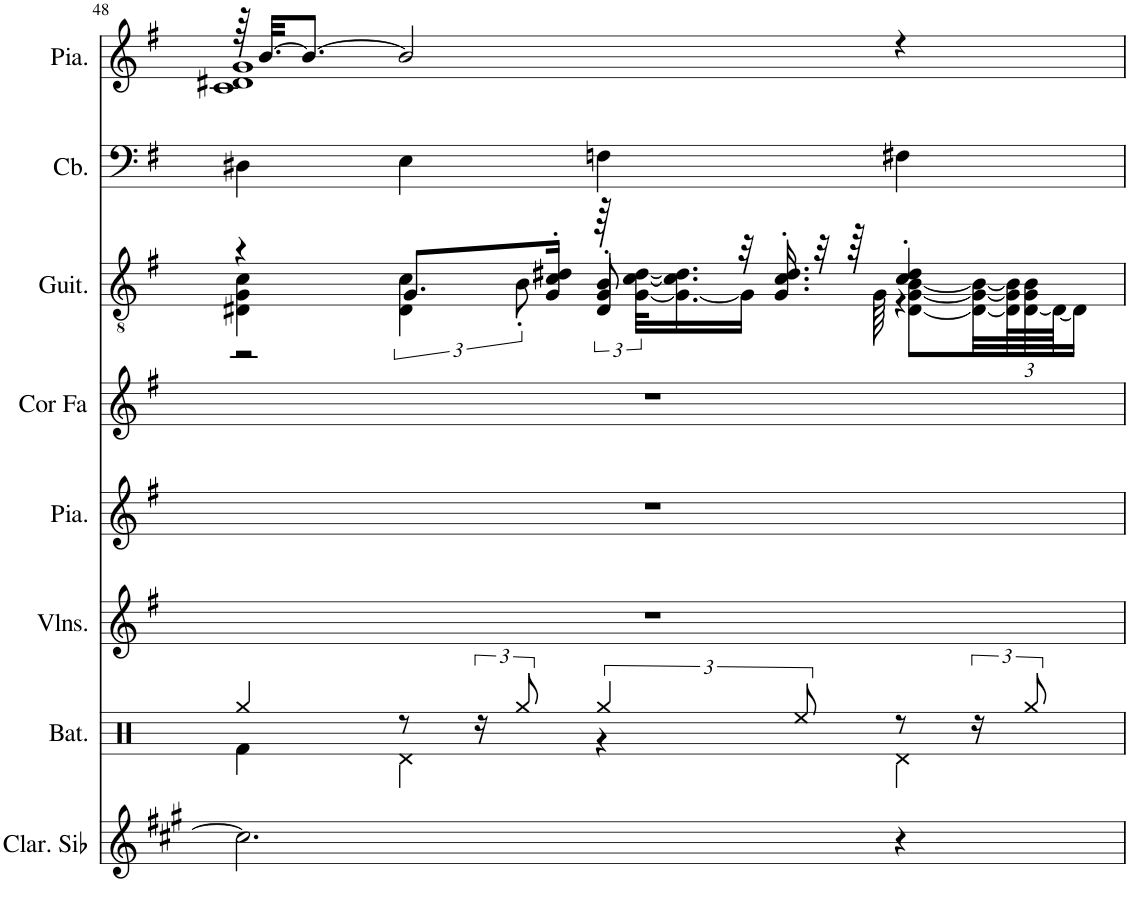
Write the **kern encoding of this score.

**kern	**kern	**kern	**kern	**kern	**kern	**kern	**kern
*part8	*part7	*part6	*part5	*part4	*part3	*part2	*part1
*staff8	*staff7	*staff6	*staff5	*staff4	*staff3	*staff2	*staff1
*I"Clarinette en Sib	*I"Batterie	*I"Violons	*I"Piano	*I"Cor en Fa	*I"Guitare acoustique	*I"Contrebasse	*I"Piano, Moonglow
*I'Clar. Sib	*I'Bat.	*I'Vlns.	*I'Pia.	*I'Cor Fa	*I'Guit.	*I'Cb.	*I'Pia.
!!LO:PB:g=z
*clefG2	*clefX	*clefG2	*clefG2	*clefG2	*clefGv2	*clefF4	*clefG2
*Trd1c2	*	*	*	*Trd4c7	*	*Trd7c12	*
*k[f#c#g#]	*k[]	*k[f#]	*k[f#]	*k[f#]	*k[f#]	*k[f#]	*k[f#]
*M4/4	*M4/4	*M4/4	*M4/4	*M4/4	*M4/4	*M4/4	*M4/4
=48	=48	=48	=48	=48	=48	=48	=48
*	*^	*	*	*	*^	*	*^
*	*	*	*	*	*	*	*^	*	*	*
2.cc#\]	4Rgg/	4Rf\	1r	1r	1r	4r	4D#X\ 4G\ 4c\	2r	4D#X\	64r	1c 1d#X 1g
.	.	.	.	.	.	.	.	.	.	[32.b/KKL	.
.	.	.	.	.	.	.	.	.	.	8.b/J_	.
.	8r	4Rd\	.	.	.	8.G/L	6D#\ 6c\	.	4E\	2b/]	.
.	24r	.	.	.	.	.	.	.	.	.	.
.	12Rgg/	.	.	.	.	.	12B'\	.	.	.	.
.	.	.	.	.	.	16G/' 16c/' 16d#X/'Jk	.	.	.	.	.
.	6Rgg/	4r	.	.	.	8G'/	96r	4D#/ 4B/	4Fn\	.	.
.	.	.	.	.	.	.	[48G\ [48c\ [48d#\KLL	.	.	.	.
.	.	.	.	.	.	.	16.G\_ 16.c\] 16.d#\]	.	.	.	.
.	.	.	.	.	.	32r	16G\JJ]	.	.	.	.
.	.	.	.	.	.	16.G/' 16.c/' 16.d#/'	.	.	.	.	.
.	12Ree/	.	.	.	.	.	.	.	.	.	.
.	.	.	.	.	.	.	32r	.	.	.	.
.	.	.	.	.	.	.	64r	.	.	.	.
.	.	.	.	.	.	.	64G\	.	.	.	.
4r	8r	4Rd\	.	.	.	4c/' 4d#/'	[8D#\ [8G\ [8B\L	4r	4F#X\	4r	.
.	24r	.	.	.	.	.	32D#\_ 32G\_ 32B\_LL	.	.	.	.
*	*	*	*	*	*	*	*Xbrackettup	*	*	*	*
.	.	.	.	.	.	.	96D#\] 96G\] 96B\]L	.	.	.	.
.	12Rgg/	.	.	.	.	.	[96D#\ 96G\ 96B\	.	.	.	.
.	.	.	.	.	.	.	96D#\JJ_	.	.	.	.
.	.	.	.	.	.	.	16D#\JJ]	.	.	.	.
*	*v	*v	*	*	*	*v	*v	*v	*	*v	*v
=	=	=	=	=	=	=	=
*-	*-	*-	*-	*-	*-	*-	*-
